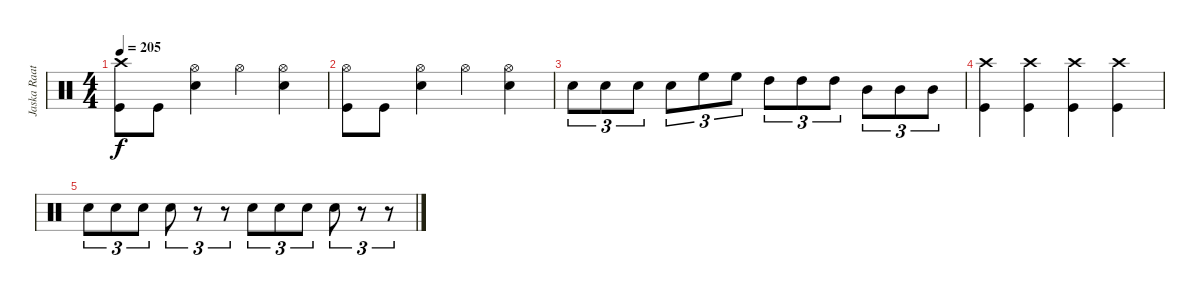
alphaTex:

\track ("Jaska Raatikainen" "Jaska Raat") {instrument percussion}
\staff {score}
\articulation defaults
\ts (4 4)
\tempo 205
\clef neutral
\ks c
("Crash high (hit)" "Kick (hit)").8{dy f} "Kick (hit)".8 ("Hi-Hat (open)" "Snare (hit) 2").4 "Hi-Hat (open)".4 ("Hi-Hat (open)" "Snare (hit) 2").4 |
("Hi-Hat (open)" "Kick (hit)").8 "Kick (hit)".8 ("Hi-Hat (open)" "Snare (hit) 2").4 "Hi-Hat (open)".4 ("Hi-Hat (open)" "Snare (hit) 2").4 |
"Snare (hit) 2".8{tu (3 2)} "Snare (hit) 2".8{tu (3 2)} "Snare (hit) 2".8{tu (3 2)} "Snare (hit) 2".8{tu (3 2)} "High Floor Tom (hit)".8{tu (3 2)} "High Floor Tom (hit)".8{tu (3 2)} "High Tom (hit)".8{tu (3 2)} "High Tom (hit)".8{tu (3 2)} "High Tom (hit)".8{tu (3 2)} "Mid Tom (hit)".8{tu (3 2)} "Mid Tom (hit)".8{tu (3 2)} "Mid Tom (hit)".8{tu (3 2)} |
("Crash high (hit)" "Kick (hit)").4 ("Crash high (hit)" "Kick (hit)").4 ("Crash high (hit)" "Kick (hit)").4 ("Crash high (hit)" "Kick (hit)").4 |
"Snare (hit) 2".8{tu (3 2)} "Snare (hit) 2".8{tu (3 2)} "Snare (hit) 2".8{tu (3 2)} "Snare (hit) 2".8{tu (3 2)} r.8{tu (3 2)} r.8{tu (3 2)} "Snare (hit) 2".8{tu (3 2)} "Snare (hit) 2".8{tu (3 2)} "Snare (hit) 2".8{tu (3 2)} "Snare (hit) 2".8{tu (3 2)} r.8{tu (3 2)} r.8{tu (3 2)}
